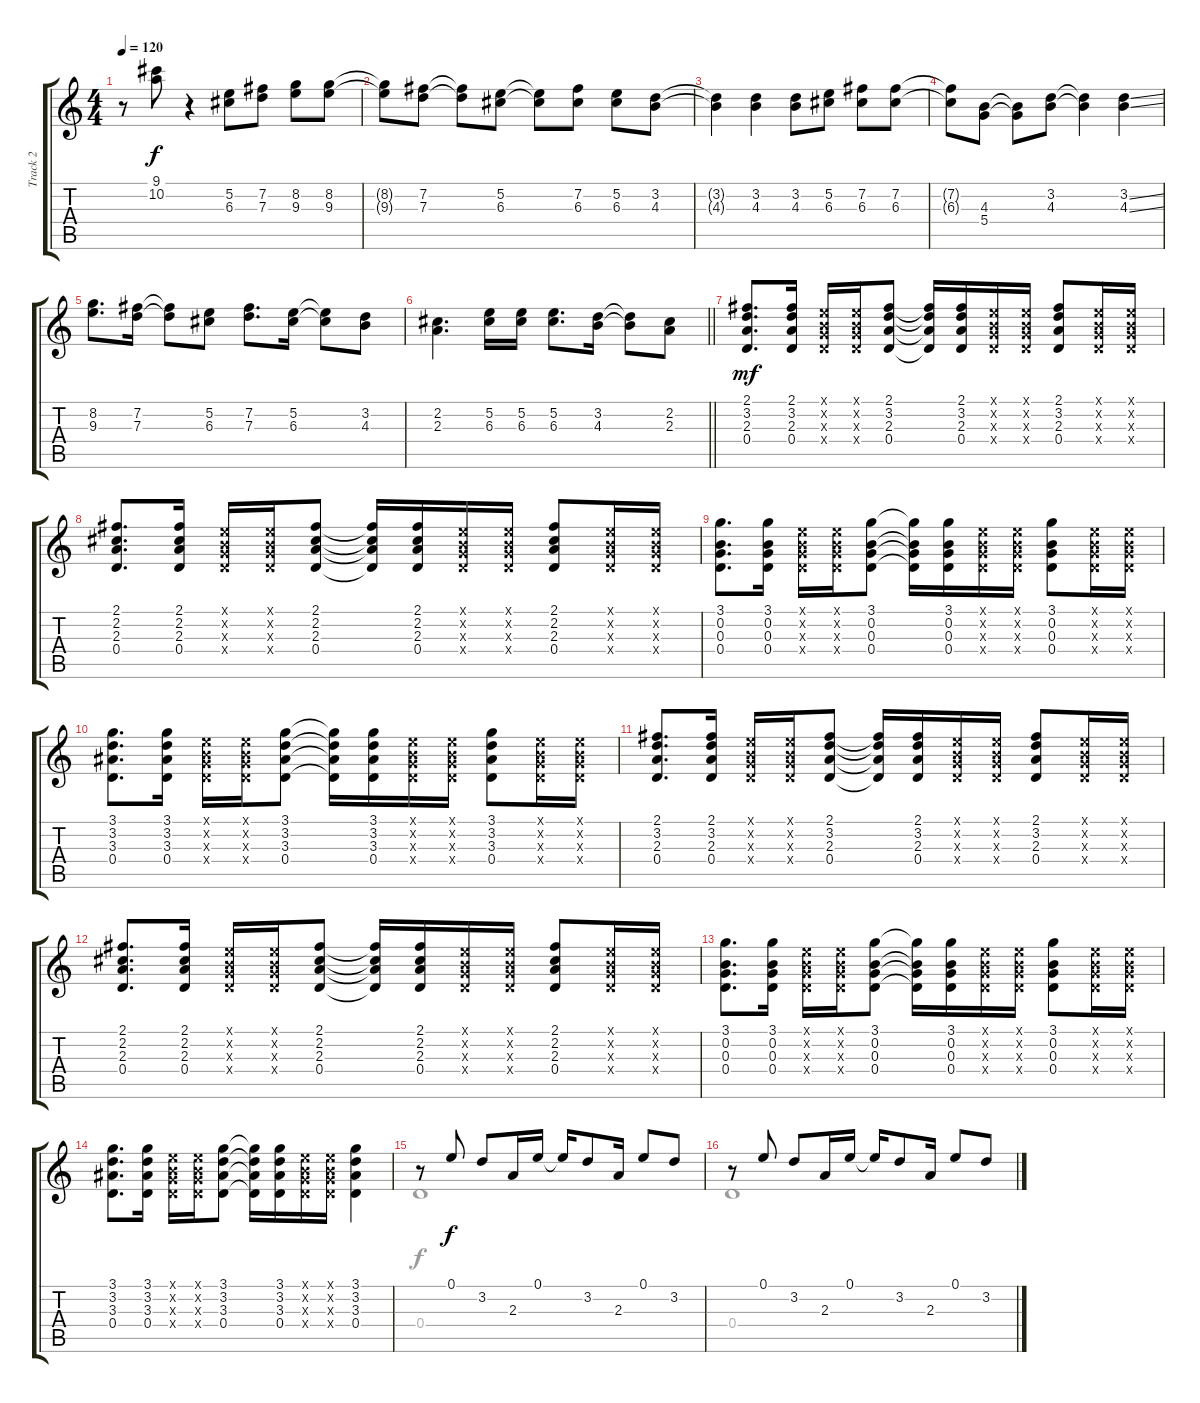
\track ("Track 2" "Track 2") {instrument acousticguitarsteel}
\staff {score tabs}
\tuning (E4 B3 G3 D3 A2 E2) {hide}
\voice
\ts (4 4)
\tempo 120
\clef g2
\ks c
r.8{dy f} (9.1 10.2).8 r.4 (5.2 6.3).8 (7.2 7.3).8 (8.2 9.3).8 (8.2 9.3).8 |
(8.2{t} 9.3{t}).8 (7.2 7.3).8 (7.2{t} 7.3{t}).8 (5.2 6.3).8 (5.2{t} 6.3{t}).8 (7.2 6.3).8 (5.2 6.3).8 (3.2 4.3).8 |
(3.2{t} 4.3{t}).4 (3.2 4.3).4 (3.2 4.3).8 (5.2 6.3).8 (7.2 6.3).8 (7.2 6.3).8 |
(7.2{t} 6.3{t}).8 (4.3 5.4).8 (4.3{t} 5.4{t}).8 (3.2 4.3).8 (3.2{t} 4.3{t}).4 (3.2{ss} 4.3{ss}).4 |
(8.2 9.3).8{d} (7.2 7.3).16 (7.2{t} 7.3{t}).8 (5.2 6.3).8 (7.2 7.3).8{d} (5.2 6.3).16 (5.2{t} 6.3{t}).8 (3.2 4.3).8 |
\barLineRight lightlight
(2.2 2.3).4{d} (5.2 6.3).16 (5.2 6.3).16 (5.2 6.3).8{d} (3.2 4.3).16 (3.2{t} 4.3{t}).8 (2.2 2.3).8 |
(2.1 3.2 2.3 0.4).8{d dy mf} (2.1 3.2 2.3 0.4).16 (0.1{x} 0.2{x} 0.3{x} 0.4{x}).16 (0.1{x} 0.2{x} 0.3{x} 0.4{x}).16 (2.1 3.2 2.3 0.4).8 (2.1{t} 3.2{t} 2.3{t} 0.4{t}).16 (2.1 3.2 2.3 0.4).16 (0.1{x} 0.2{x} 0.3{x} 0.4{x}).16 (0.1{x} 0.2{x} 0.3{x} 0.4{x}).16 (2.1 3.2 2.3 0.4).8 (0.1{x} 0.2{x} 0.3{x} 0.4{x}).16 (0.1{x} 0.2{x} 0.3{x} 0.4{x}).16 |
(2.1 2.2 2.3 0.4).8{d} (2.1 2.2 2.3 0.4).16 (0.1{x} 0.2{x} 0.3{x} 0.4{x}).16 (0.1{x} 0.2{x} 0.3{x} 0.4{x}).16 (2.1 2.2 2.3 0.4).8 (2.1{t} 2.2{t} 2.3{t} 0.4{t}).16 (2.1 2.2 2.3 0.4).16 (0.1{x} 0.2{x} 0.3{x} 0.4{x}).16 (0.1{x} 0.2{x} 0.3{x} 0.4{x}).16 (2.1 2.2 2.3 0.4).8 (0.1{x} 0.2{x} 0.3{x} 0.4{x}).16 (0.1{x} 0.2{x} 0.3{x} 0.4{x}).16 |
(3.1 0.2 0.3 0.4).8{d} (3.1 0.2 0.3 0.4).16 (0.1{x} 0.2{x} 0.3{x} 0.4{x}).16 (0.1{x} 0.2{x} 0.3{x} 0.4{x}).16 (3.1 0.2 0.3 0.4).8 (3.1{t} 0.2{t} 0.3{t} 0.4{t}).16 (3.1 0.2 0.3 0.4).16 (0.1{x} 0.2{x} 0.3{x} 0.4{x}).16 (0.1{x} 0.2{x} 0.3{x} 0.4{x}).16 (3.1 0.2 0.3 0.4).8 (0.1{x} 0.2{x} 0.3{x} 0.4{x}).16 (0.1{x} 0.2{x} 0.3{x} 0.4{x}).16 |
(3.1 3.2 3.3 0.4).8{d} (3.1 3.2 3.3 0.4).16 (0.1{x} 0.2{x} 0.3{x} 0.4{x}).16 (0.1{x} 0.2{x} 0.3{x} 0.4{x}).16 (3.1 3.2 3.3 0.4).8 (3.1{t} 3.2{t} 3.3{t} 0.4{t}).16 (3.1 3.2 3.3 0.4).16 (0.1{x} 0.2{x} 0.3{x} 0.4{x}).16 (0.1{x} 0.2{x} 0.3{x} 0.4{x}).16 (3.1 3.2 3.3 0.4).8 (0.1{x} 0.2{x} 0.3{x} 0.4{x}).16 (0.1{x} 0.2{x} 0.3{x} 0.4{x}).16 |
(2.1 3.2 2.3 0.4).8{d} (2.1 3.2 2.3 0.4).16 (0.1{x} 0.2{x} 0.3{x} 0.4{x}).16 (0.1{x} 0.2{x} 0.3{x} 0.4{x}).16 (2.1 3.2 2.3 0.4).8 (2.1{t} 3.2{t} 2.3{t} 0.4{t}).16 (2.1 3.2 2.3 0.4).16 (0.1{x} 0.2{x} 0.3{x} 0.4{x}).16 (0.1{x} 0.2{x} 0.3{x} 0.4{x}).16 (2.1 3.2 2.3 0.4).8 (0.1{x} 0.2{x} 0.3{x} 0.4{x}).16 (0.1{x} 0.2{x} 0.3{x} 0.4{x}).16 |
(2.1 2.2 2.3 0.4).8{d} (2.1 2.2 2.3 0.4).16 (0.1{x} 0.2{x} 0.3{x} 0.4{x}).16 (0.1{x} 0.2{x} 0.3{x} 0.4{x}).16 (2.1 2.2 2.3 0.4).8 (2.1{t} 2.2{t} 2.3{t} 0.4{t}).16 (2.1 2.2 2.3 0.4).16 (0.1{x} 0.2{x} 0.3{x} 0.4{x}).16 (0.1{x} 0.2{x} 0.3{x} 0.4{x}).16 (2.1 2.2 2.3 0.4).8 (0.1{x} 0.2{x} 0.3{x} 0.4{x}).16 (0.1{x} 0.2{x} 0.3{x} 0.4{x}).16 |
(3.1 0.2 0.3 0.4).8{d} (3.1 0.2 0.3 0.4).16 (0.1{x} 0.2{x} 0.3{x} 0.4{x}).16 (0.1{x} 0.2{x} 0.3{x} 0.4{x}).16 (3.1 0.2 0.3 0.4).8 (3.1{t} 0.2{t} 0.3{t} 0.4{t}).16 (3.1 0.2 0.3 0.4).16 (0.1{x} 0.2{x} 0.3{x} 0.4{x}).16 (0.1{x} 0.2{x} 0.3{x} 0.4{x}).16 (3.1 0.2 0.3 0.4).8 (0.1{x} 0.2{x} 0.3{x} 0.4{x}).16 (0.1{x} 0.2{x} 0.3{x} 0.4{x}).16 |
(3.1 3.2 3.3 0.4).8{d} (3.1 3.2 3.3 0.4).16 (0.1{x} 0.2{x} 0.3{x} 0.4{x}).16 (0.1{x} 0.2{x} 0.3{x} 0.4{x}).16 (3.1 3.2 3.3 0.4).8 (3.1{t} 3.2{t} 3.3{t} 0.4{t}).16 (3.1 3.2 3.3 0.4).16 (0.1{x} 0.2{x} 0.3{x} 0.4{x}).16 (0.1{x} 0.2{x} 0.3{x} 0.4{x}).16 (3.1 3.2 3.3 0.4).4 |
r.8 0.1.8{dy f} 3.2.8 2.3.16 0.1.16 0.1{t}.16 3.2.8 2.3.16 0.1.8 3.2.8 |
r.8 0.1.8 3.2.8 2.3.16 0.1.16 0.1{t}.16 3.2.8 2.3.16 0.1.8 3.2.8
\voice
\clef g2
\ottava regular
\simile none
\ks c
|
|
|
|
|
\barLineRight lightlight
|
|
|
|
|
|
|
|
|
0.4.1 |
0.4.1
